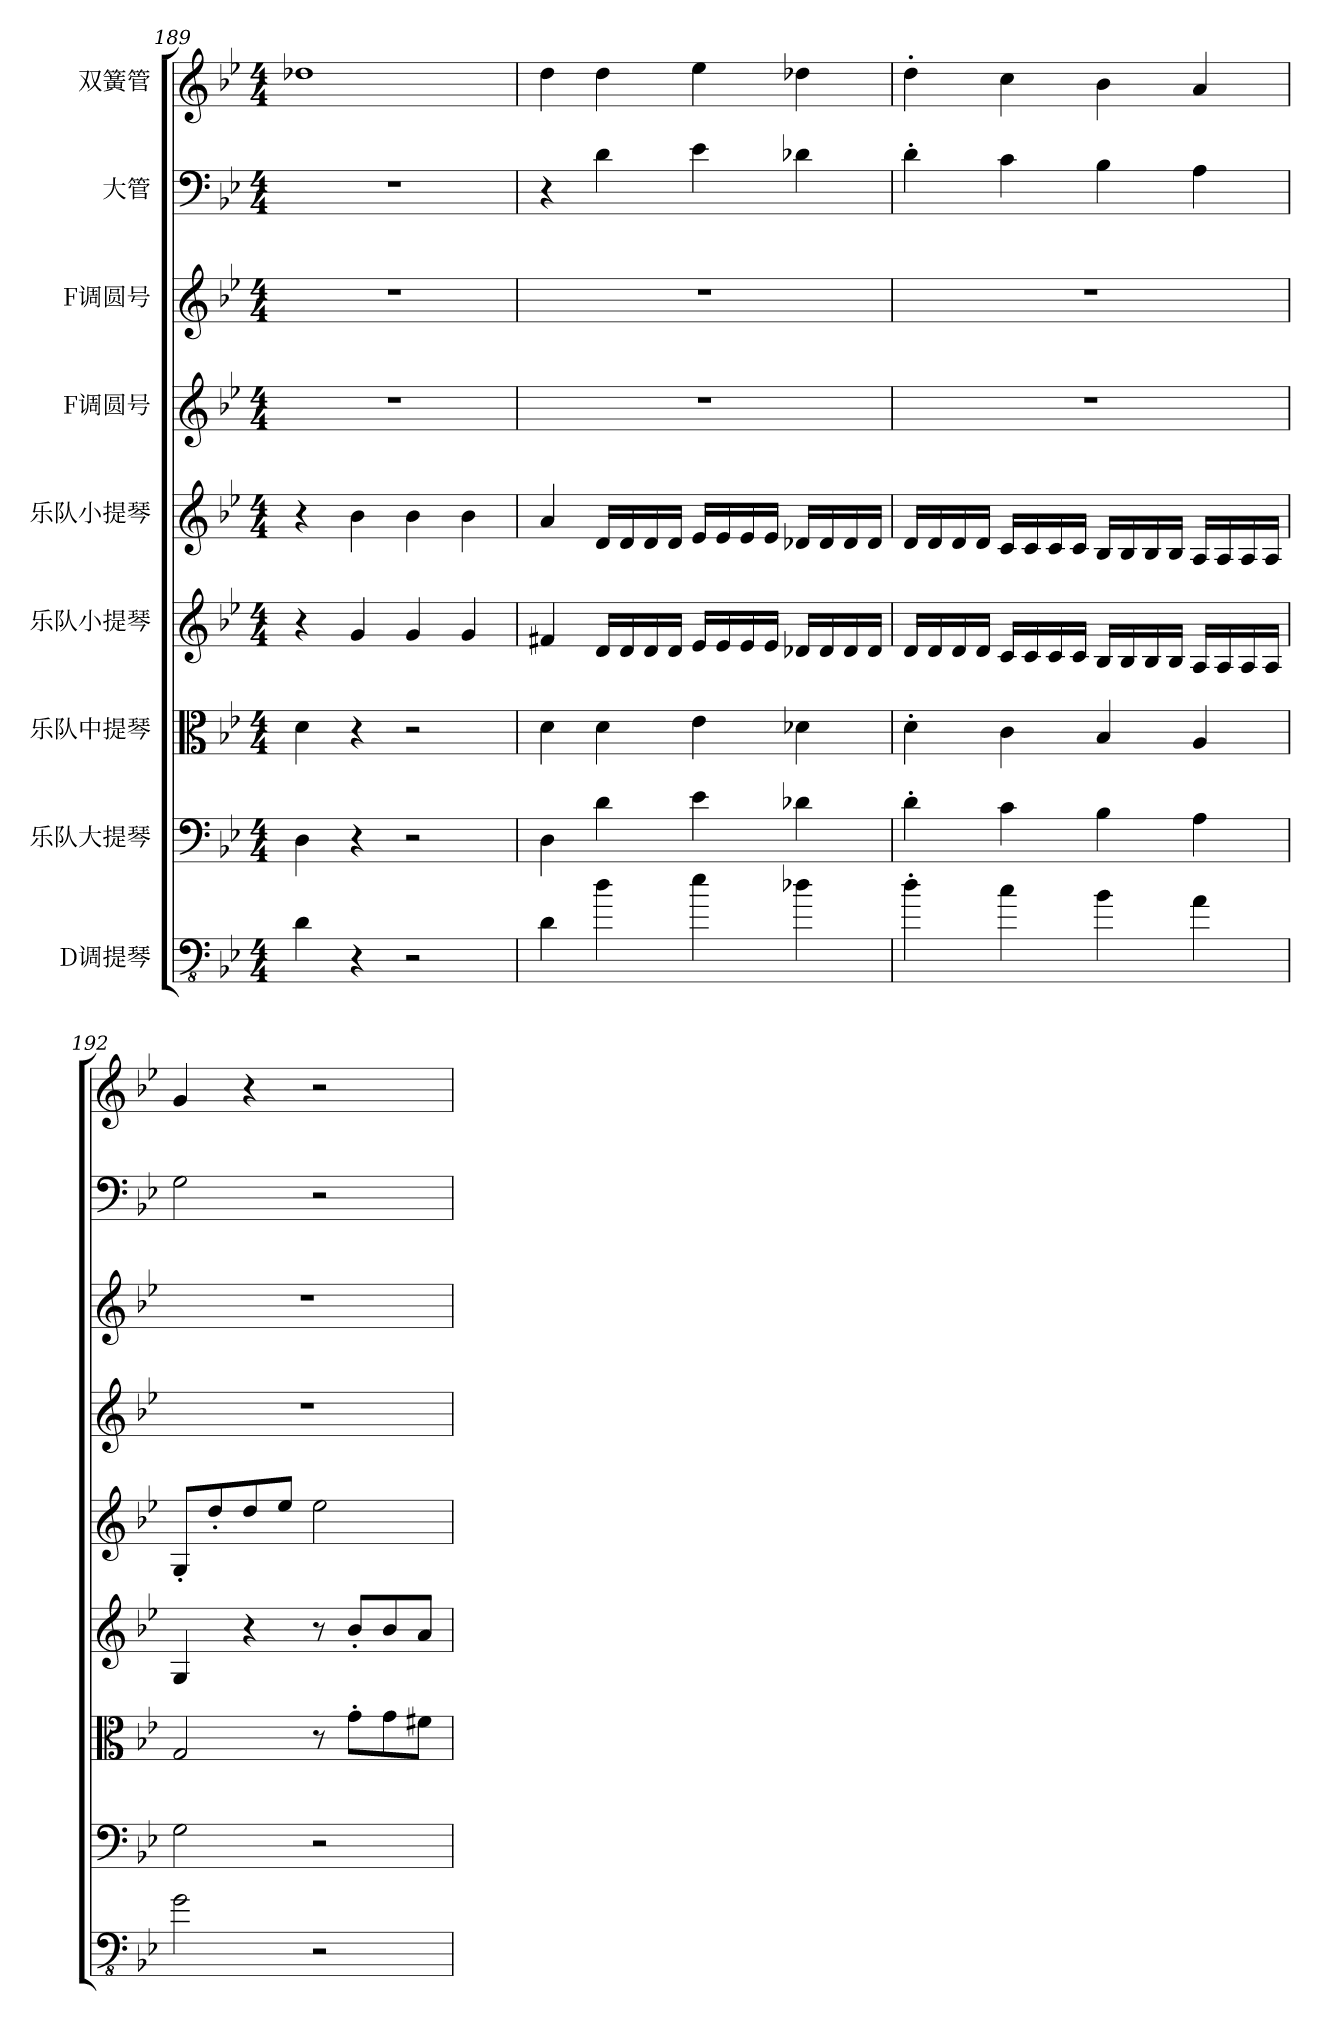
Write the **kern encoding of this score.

**kern	**kern	**kern	**kern	**kern	**kern	**kern	**kern	**kern
*part9	*part8	*part7	*part6	*part5	*part4	*part3	*part2	*part1
*staff9	*staff8	*staff7	*staff6	*staff5	*staff4	*staff3	*staff2	*staff1
*I"D调提琴	*I"乐队大提琴	*I"乐队中提琴	*I"乐队小提琴	*I"乐队小提琴	*I"F调圆号	*I"F调圆号	*I"大管	*I"双簧管
*clefFv4	*clefF4	*clefC3	*clefG2	*clefG2	*clefG2	*clefG2	*clefF4	*clefG2
*ITrd7c12	*	*	*	*	*ITrd4c7	*ITrd4c7	*	*
*k[b-e-]	*k[b-e-]	*k[b-e-]	*k[b-e-]	*k[b-e-]	*k[b-e-a-]	*k[b-e-a-]	*k[b-e-]	*k[b-e-]
*M4/4	*M4/4	*M4/4	*M4/4	*M4/4	*M4/4	*M4/4	*M4/4	*M4/4
=189	=189	=189	=189	=189	=189	=189	=189	=189
4DD\	4D\	4d\	4r	4r	1r	1r	1r	1dd-X
4r	4r	4r	4g/	4b-\	.	.	.	.
2r	2r	2r	4g/	4b-\	.	.	.	.
.	.	.	4g/	4b-\	.	.	.	.
!!LO:PB:g=z
=190	=190	=190	=190	=190	=190	=190	=190	=190
*	*	*	*	*	*	*	*	*MM152
4DD\	4D\	4d\	4f#X/	4a/	1r	1r	4r	4dd\
4D\	4d\	4d\	16d/LL	16d/LL	.	.	4d\	4dd\
.	.	.	16d/	16d/	.	.	.	.
.	.	.	16d/	16d/	.	.	.	.
.	.	.	16d/JJ	16d/JJ	.	.	.	.
4E-\	4e-\	4e-\	16e-/LL	16e-/LL	.	.	4e-\	4ee-\
.	.	.	16e-/	16e-/	.	.	.	.
.	.	.	16e-/	16e-/	.	.	.	.
.	.	.	16e-/JJ	16e-/JJ	.	.	.	.
4D-X\	4d-X\	4d-X\	16d-X/LL	16d-X/LL	.	.	4d-X\	4dd-X\
.	.	.	16d-/	16d-/	.	.	.	.
.	.	.	16d-/	16d-/	.	.	.	.
.	.	.	16d-/JJ	16d-/JJ	.	.	.	.
=191	=191	=191	=191	=191	=191	=191	=191	=191
4D'\	4d'\	4d'\	16d/LL	16d/LL	1r	1r	4d'\	4dd'\
.	.	.	16d/	16d/	.	.	.	.
.	.	.	16d/	16d/	.	.	.	.
.	.	.	16d/JJ	16d/JJ	.	.	.	.
4C\	4c\	4c\	16c/LL	16c/LL	.	.	4c\	4cc\
.	.	.	16c/	16c/	.	.	.	.
.	.	.	16c/	16c/	.	.	.	.
.	.	.	16c/JJ	16c/JJ	.	.	.	.
4BB-\	4B-\	4B-/	16B-/LL	16B-/LL	.	.	4B-\	4b-\
.	.	.	16B-/	16B-/	.	.	.	.
.	.	.	16B-/	16B-/	.	.	.	.
.	.	.	16B-/JJ	16B-/JJ	.	.	.	.
4AA\	4A\	4A/	16A/LL	16A/LL	.	.	4A\	4a/
.	.	.	16A/	16A/	.	.	.	.
.	.	.	16A/	16A/	.	.	.	.
.	.	.	16A/JJ	16A/JJ	.	.	.	.
!!LO:PB:g=z
=192	=192	=192	=192	=192	=192	=192	=192	=192
2GG\	2G\	2G/	4G/	8G'/L	1r	1r	2G\	4g/
.	.	.	.	8dd'/	.	.	.	.
.	.	.	4r	8dd/	.	.	.	4r
.	.	.	.	8ee-/J	.	.	.	.
2r	2r	8r	8r	2ee-\	.	.	2r	2r
.	.	8g'\L	8b-'/L	.	.	.	.	.
.	.	8g\	8b-/	.	.	.	.	.
.	.	8f#X\J	8a/J	.	.	.	.	.
=	=	=	=	=	=	=	=	=
*-	*-	*-	*-	*-	*-	*-	*-	*-
